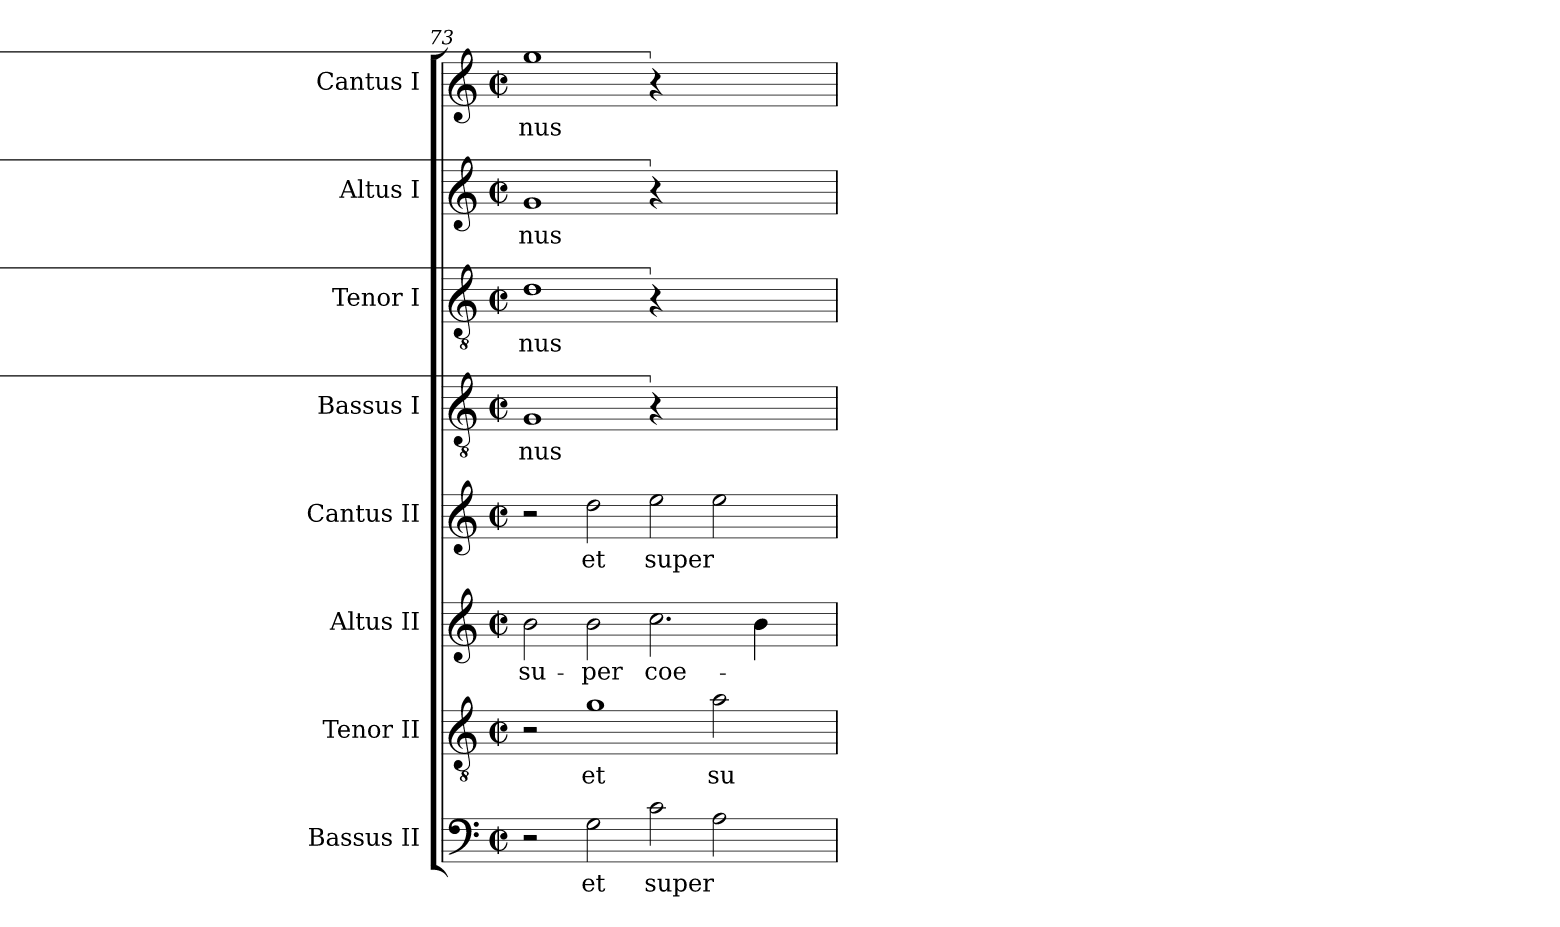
**kern	**text	**kern	**text	**kern	**text	**kern	**text	**kern	**text	**kern	**text	**kern	**text	**kern	**text
*part8	*part8	*part7	*part7	*part6	*part6	*part5	*part5	*part4	*part4	*part3	*part3	*part2	*part2	*part1	*part1
*staff8	*staff8	*staff7	*staff7	*staff6	*staff6	*staff5	*staff5	*staff4	*staff4	*staff3	*staff3	*staff2	*staff2	*staff1	*staff1
*I"Bassus II	*	*I"Tenor II	*	*I"Altus II	*	*I"Cantus II	*	*I"Bassus I	*	*I"Tenor I	*	*I"Altus I	*	*I"Cantus I	*
*clefF4	*	*clefGv2	*	*clefG2	*	*clefG2	*	*clefGv2	*	*clefGv2	*	*clefG2	*	*clefG2	*
*	*	*	*	*k[]	*	*	*	*k[]	*	*	*	*k[]	*	*	*
*	*	*	*	*C:	*	*	*	*C:	*	*	*	*C:	*	*	*
*M2/2	*	*M2/2	*	*M2/2	*	*M2/2	*	*M2/2	*	*M2/2	*	*M2/2	*	*M2/2	*
*met(c|)	*	*met(c|)	*	*met(c|)	*	*met(c|)	*	*met(c|)	*	*met(c|)	*	*met(c|)	*	*met(c|)	*
=73	=73	=73	=73	=73	=73	=73	=73	=73	=73	=73	=73	=73	=73	=73	=73
!	!	!	!	!	!LO:LY:b:cj	!	!	!	!LO:LY:b:cj	!	!LO:LY:b:cj	!	!LO:LY:b:cj	!	!LO:LY:b:cj
2r	.	2r	.	2b\	su-	2r	.	1G	-nus	1d	-nus	1g	nus	1gg	nus
!	!LO:LY:b:cj	!	!LO:LY:b:cj	!	!LO:LY:b:cj	!	!LO:LY:b:cj	!	!	!	!	!	!	!	!
2G\	et	1g	et	2b\	-per	2dd\	et	.	.	.	.	.	.	.	.
!	!LO:LY:b	!	!	!	!LO:LY:b	!	!LO:LY:b	!LO:N:vis=1	!	!LO:N:vis=1	!	!LO:N:vis=1	!	!LO:N:vis=1	!
2c\	super	.	.	2.cc\	coe-	2ee\	super	4%5r	.	4%5r	.	4%5r	.	4%5r	.
!	!	!	!LO:LY:b:cj	!	!	!	!	!	!	!	!	!	!	!	!
2A\	.	2a\	su	.	.	2ee\	.	.	.	.	.	.	.	.	.
.	.	.	.	4b\	.	.	.	.	.	.	.	.	.	.	.
4ryy	.	4ryy	.	4ryy	.	4ryy	.	.	.	.	.	.	.	.	.
=	=	=	=	=	=	=	=	=	=	=	=	=	=	=	=
*-	*-	*-	*-	*-	*-	*-	*-	*-	*-	*-	*-	*-	*-	*-	*-
